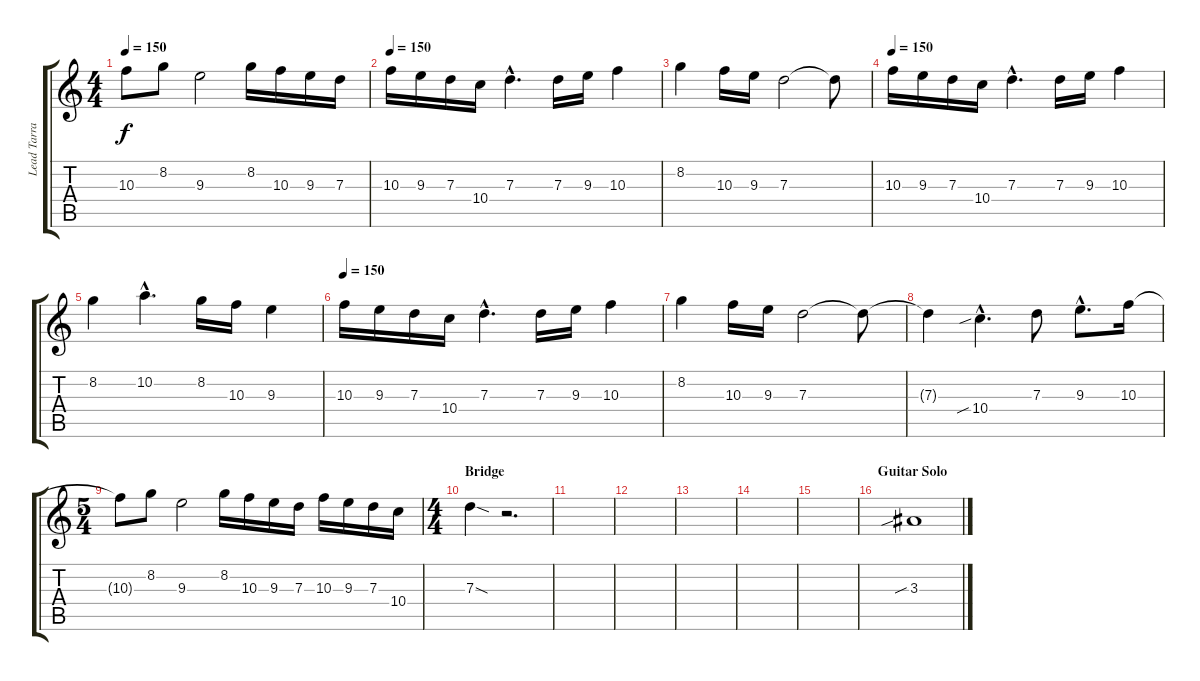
\track ("Lead Tarra" "Lead Tarra") {instrument distortionguitar}
\staff {score tabs}
\tuning (E4 B3 G3 D3 A2 E2) {hide}
\ts (4 4)
\tempo 150
\clef g2
\ks c
10.3{t}.8{dy f} 8.2.8 9.3.2 8.2.16 10.3.16 9.3.16 7.3.16 |
\tempo 150
10.3.16 9.3.16 7.3.16 10.4.16 7.3{hac}.4{d} 7.3.16 9.3.16 10.3.4 |
8.2.4 10.3.16 9.3.16 7.3.2 7.3{t}.8 |
\tempo 150
10.3.16 9.3.16 7.3.16 10.4.16 7.3{hac}.4{d} 7.3.16 9.3.16 10.3.4 |
8.2.4 10.2{hac}.4{d} 8.2.16 10.3.16 9.3.4 |
\tempo 150
10.3.16 9.3.16 7.3.16 10.4.16 7.3{hac}.4{d} 7.3.16 9.3.16 10.3.4 |
8.2.4 10.3.16 9.3.16 7.3.2 7.3{t}.8 |
7.3{t}.4 10.4{sib hac}.4{d} 7.3.8 9.3{hac}.8{d} 10.3.16 |
\ts (5 4)
10.3{t}.8 8.2.8 9.3.2 8.2.16 10.3.16 9.3.16 7.3.16 10.3.16 9.3.16 7.3.16 10.4.16 |
\ts (4 4)
\section ("" "Bridge")
7.3{sod}.4 r.2{d} |
|
|
|
|
|
\section ("" "Guitar Solo")
3.3{sib}.1
